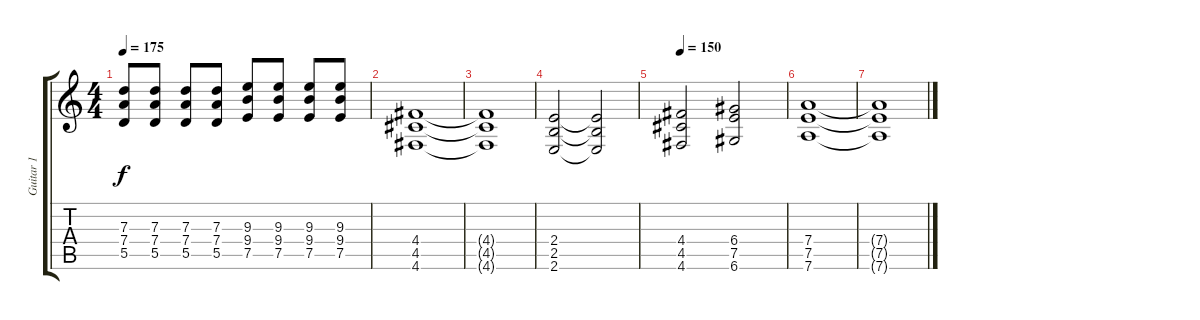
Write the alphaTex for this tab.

\track ("Guitar 1" "Guitar 1") {instrument distortionguitar}
\staff {score tabs}
\tuning (E4 B3 G3 D3 A2 D2) {hide}
\ts (4 4)
\tempo 175
\clef g2
\ks c
(7.3 7.4 5.5).8{dy f} (7.3 7.4 5.5).8 (7.3 7.4 5.5).8 (7.3 7.4 5.5).8 (9.3 9.4 7.5).8 (9.3 9.4 7.5).8 (9.3 9.4 7.5).8 (9.3 9.4 7.5).8 |
(4.4 4.5 4.6).1 |
(4.4{t} 4.5{t} 4.6{t}).1 |
(2.4 2.5 2.6).2 (2.4{t} 2.5{t} 2.6{t}).2 |
\tempo 150
(4.4 4.5 4.6).2 (6.4 7.5 6.6).2 |
(7.4 7.5 7.6).1 |
(7.4{t} 7.5{t} 7.6{t}).1
